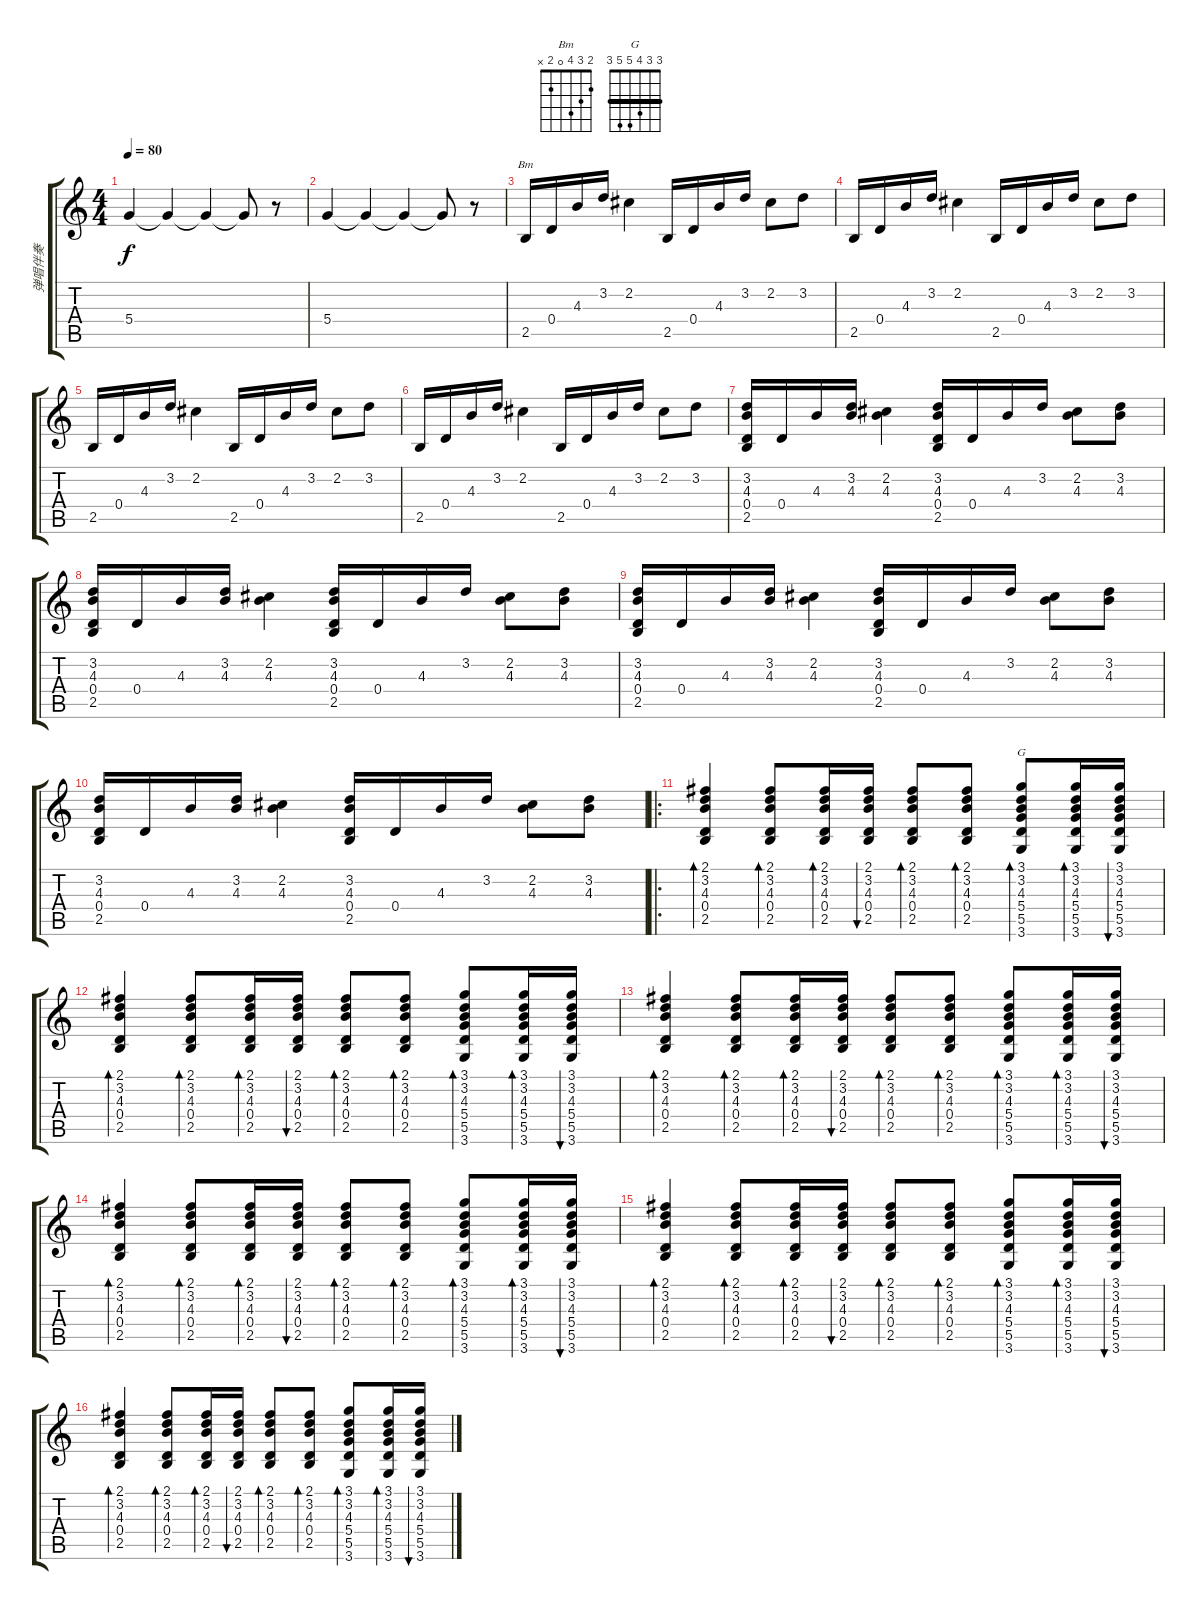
\track ("弹唱伴奏" "弹唱伴奏") {instrument contrabass}
\staff {score tabs}
\tuning (E4 B3 G3 D3 A2 E2) {hide}
\chord ("Bm" 2 3 4 0 2 x)
\chord ("G" 3 3 4 5 5 3) {barre 3}
\ts (4 4)
\tempo 80
\clef g2
\ks c
5.4.4{dy f instrument contrabass} 5.4{t}.4 5.4{t}.4 5.4{t}.8 r.8 |
5.4.4 5.4{t}.4 5.4{t}.4 5.4{t}.8 r.8 |
2.5.16{ch "Bm"} 0.4.16 4.3.16 3.2.16 2.2.4 2.5.16 0.4.16 4.3.16 3.2.16 2.2.8 3.2.8 |
2.5.16 0.4.16 4.3.16 3.2.16 2.2.4 2.5.16 0.4.16 4.3.16 3.2.16 2.2.8 3.2.8 |
2.5.16 0.4.16 4.3.16 3.2.16 2.2.4 2.5.16 0.4.16 4.3.16 3.2.16 2.2.8 3.2.8 |
2.5.16 0.4.16 4.3.16 3.2.16 2.2.4 2.5.16 0.4.16 4.3.16 3.2.16 2.2.8 3.2.8 |
(3.2 4.3 0.4 2.5).16 0.4.16 4.3.16 (3.2 4.3).16 (2.2 4.3).4 (3.2 4.3 0.4 2.5).16 0.4.16 4.3.16 3.2.16 (2.2 4.3).8 (3.2 4.3).8 |
(3.2 4.3 0.4 2.5).16 0.4.16 4.3.16 (3.2 4.3).16 (2.2 4.3).4 (3.2 4.3 0.4 2.5).16 0.4.16 4.3.16 3.2.16 (2.2 4.3).8 (3.2 4.3).8 |
(3.2 4.3 0.4 2.5).16 0.4.16 4.3.16 (3.2 4.3).16 (2.2 4.3).4 (3.2 4.3 0.4 2.5).16 0.4.16 4.3.16 3.2.16 (2.2 4.3).8 (3.2 4.3).8 |
(3.2 4.3 0.4 2.5).16 0.4.16 4.3.16 (3.2 4.3).16 (2.2 4.3).4 (3.2 4.3 0.4 2.5).16 0.4.16 4.3.16 3.2.16 (2.2 4.3).8 (3.2 4.3).8 |
\ro
(2.1 3.2 4.3 0.4 2.5).4{bd 480} (2.1 3.2 4.3 0.4 2.5).8{bd 240} (2.1 3.2 4.3 0.4 2.5).16{bd 120} (2.1 3.2 4.3 0.4 2.5).16{bu 120} (2.1 3.2 4.3 0.4 2.5).8{bd 240} (2.1 3.2 4.3 0.4 2.5).8{bd 240} (3.1 3.2 4.3 5.4 5.5 3.6).8{bd 240 ch "G"} (3.1 3.2 4.3 5.4 5.5 3.6).16{bd 120} (3.1 3.2 4.3 5.4 5.5 3.6).16{bu 120} |
(2.1 3.2 4.3 0.4 2.5).4{bd 480} (2.1 3.2 4.3 0.4 2.5).8{bd 240} (2.1 3.2 4.3 0.4 2.5).16{bd 120} (2.1 3.2 4.3 0.4 2.5).16{bu 120} (2.1 3.2 4.3 0.4 2.5).8{bd 240} (2.1 3.2 4.3 0.4 2.5).8{bd 240} (3.1 3.2 4.3 5.4 5.5 3.6).8{bd 240} (3.1 3.2 4.3 5.4 5.5 3.6).16{bd 120} (3.1 3.2 4.3 5.4 5.5 3.6).16{bu 120} |
(2.1 3.2 4.3 0.4 2.5).4{bd 480} (2.1 3.2 4.3 0.4 2.5).8{bd 240} (2.1 3.2 4.3 0.4 2.5).16{bd 120} (2.1 3.2 4.3 0.4 2.5).16{bu 120} (2.1 3.2 4.3 0.4 2.5).8{bd 240} (2.1 3.2 4.3 0.4 2.5).8{bd 240} (3.1 3.2 4.3 5.4 5.5 3.6).8{bd 240} (3.1 3.2 4.3 5.4 5.5 3.6).16{bd 120} (3.1 3.2 4.3 5.4 5.5 3.6).16{bu 120} |
(2.1 3.2 4.3 0.4 2.5).4{bd 480} (2.1 3.2 4.3 0.4 2.5).8{bd 240} (2.1 3.2 4.3 0.4 2.5).16{bd 120} (2.1 3.2 4.3 0.4 2.5).16{bu 120} (2.1 3.2 4.3 0.4 2.5).8{bd 240} (2.1 3.2 4.3 0.4 2.5).8{bd 240} (3.1 3.2 4.3 5.4 5.5 3.6).8{bd 240} (3.1 3.2 4.3 5.4 5.5 3.6).16{bd 120} (3.1 3.2 4.3 5.4 5.5 3.6).16{bu 120} |
(2.1 3.2 4.3 0.4 2.5).4{bd 480} (2.1 3.2 4.3 0.4 2.5).8{bd 240} (2.1 3.2 4.3 0.4 2.5).16{bd 120} (2.1 3.2 4.3 0.4 2.5).16{bu 120} (2.1 3.2 4.3 0.4 2.5).8{bd 240} (2.1 3.2 4.3 0.4 2.5).8{bd 240} (3.1 3.2 4.3 5.4 5.5 3.6).8{bd 240} (3.1 3.2 4.3 5.4 5.5 3.6).16{bd 120} (3.1 3.2 4.3 5.4 5.5 3.6).16{bu 120} |
(2.1 3.2 4.3 0.4 2.5).4{bd 480} (2.1 3.2 4.3 0.4 2.5).8{bd 240} (2.1 3.2 4.3 0.4 2.5).16{bd 120} (2.1 3.2 4.3 0.4 2.5).16{bu 120} (2.1 3.2 4.3 0.4 2.5).8{bd 240} (2.1 3.2 4.3 0.4 2.5).8{bd 240} (3.1 3.2 4.3 5.4 5.5 3.6).8{bd 240} (3.1 3.2 4.3 5.4 5.5 3.6).16{bd 120} (3.1 3.2 4.3 5.4 5.5 3.6).16{bu 120}
